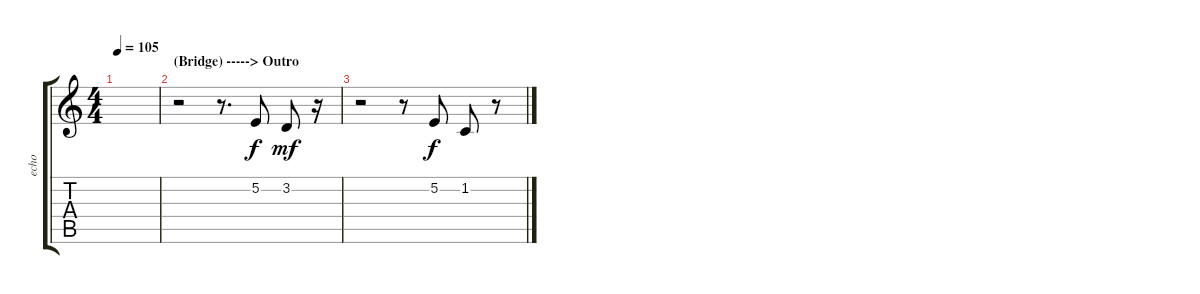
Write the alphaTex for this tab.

\track ("echo" "echo") {instrument altosax}
\staff {score tabs}
\tuning (E4 B3 G3 D3 A2 E2) {hide}
\ts (4 4)
\tempo 105
\clef g2
\ks c
|
\section ("" "(Bridge) -----> Outro")
r.2 r.8{d} 5.2.8 3.2.8{dy mf} r.16 |
r.2 r.8 5.2.8{dy f} 1.2.8 r.8
